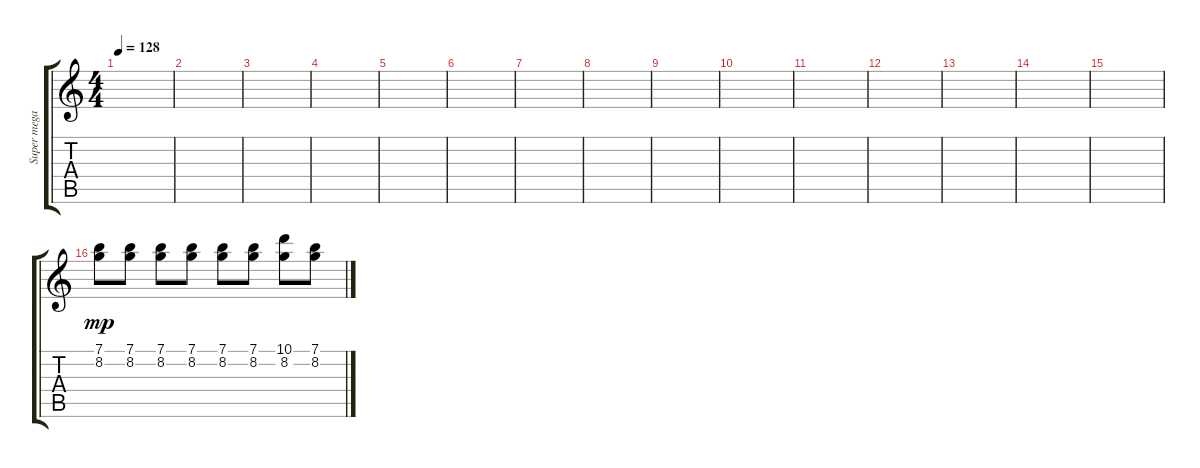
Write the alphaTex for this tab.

\track ("Super mega Vampirin buena onda" "Super mega") {instrument electricguitarjazz}
\staff {score tabs}
\tuning (E4 B3 G3 D3 A2 E2) {hide}
\ts (4 4)
\tempo 128
\clef g2
\ks c
|
|
|
|
|
|
|
|
|
|
|
|
|
|
|
(7.1 8.2).8{dy mp} (7.1 8.2).8 (7.1 8.2).8 (7.1 8.2).8 (7.1 8.2).8 (7.1 8.2).8 (10.1 8.2).8 (7.1 8.2).8
